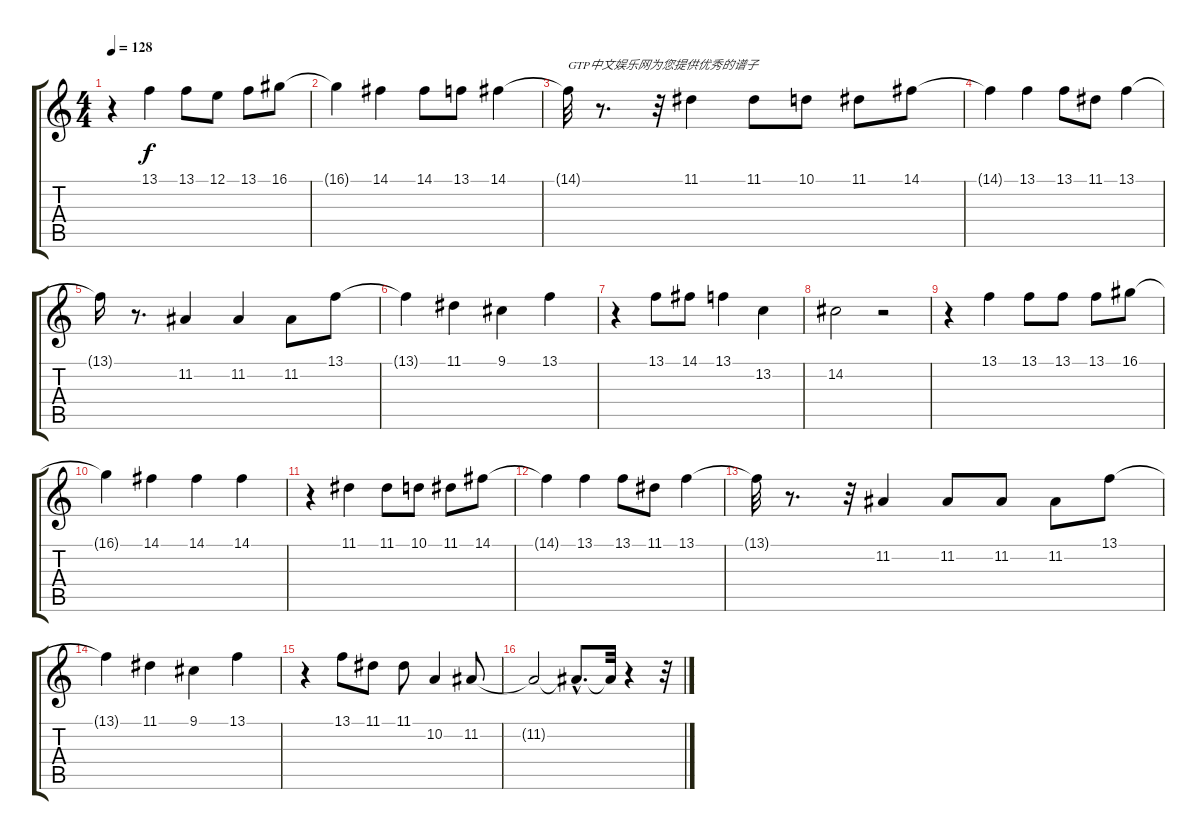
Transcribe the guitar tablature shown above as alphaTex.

\track "" {instrument lead1square}
\staff {score tabs}
\tuning (E4 B3 G3 D3 A2 E2) {hide}
\ts (4 4)
\tempo 128
\clef g2
\ks c
r.4{dy f instrument lead1square} 13.1.4 13.1.8 12.1.8 13.1.8 16.1.8 |
16.1{t}.4 14.1.4 14.1.8 13.1.8 14.1.4 |
14.1{t}.32{txt "GTP中文娱乐网为您提供优秀的谱子"} r.8{d} r.32 11.1.4 11.1.8 10.1.8 11.1.8 14.1.8 |
14.1{t}.4 13.1.4 13.1.8 11.1.8 13.1.4 |
13.1{t}.16 r.8{d} 11.2.4 11.2.4 11.2.8 13.1.8 |
13.1{t}.4 11.1.4 9.1.4 13.1.4 |
r.4 13.1.8 14.1.8 13.1.4 13.2.4 |
14.2.2 r.2 |
r.4 13.1.4 13.1.8 13.1.8 13.1.8 16.1.8 |
16.1{t}.4 14.1.4 14.1.4 14.1.4 |
r.4 11.1.4 11.1.8 10.1.8 11.1.8 14.1.8 |
14.1{t}.4 13.1.4 13.1.8 11.1.8 13.1.4 |
13.1{t}.32 r.8{d} r.32 11.2.4 11.2.8 11.2.8 11.2.8 13.1.8 |
13.1{t}.4 11.1.4 9.1.4 13.1.4 |
r.4 13.1.8 11.1.8 11.1.8 10.2.4 11.2.8 |
11.2{t}.2 11.2{hac t}.8{d} 11.2{t}.32 r.4 r.32
